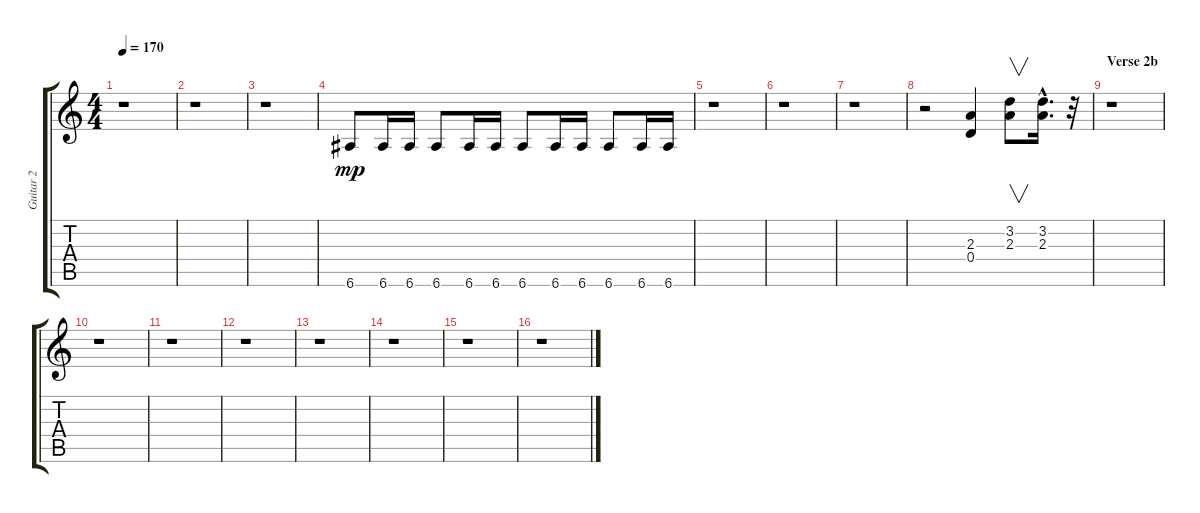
\track ("Guitar 2" "Guitar 2") {instrument distortionguitar}
\staff {score tabs}
\tuning (E4 B3 G3 D3 A2 E2) {hide}
\ts (4 4)
\tempo 170
\clef g2
\ks c
r.1{dy mp} |
r.1 |
r.1 |
6.6.8 6.6.16 6.6.16 6.6.8 6.6.16 6.6.16 6.6.8 6.6.16 6.6.16 6.6.8 6.6.16 6.6.16 |
r.1 |
r.1 |
r.1 |
r.2 (2.3 0.4).4 (3.2 2.3).8{v} (3.2{hac} 2.3{hac}).16{d} r.32 |
\section ("" "Verse 2b")
r.1 |
r.1 |
r.1 |
r.1 |
r.1 |
r.1 |
r.1 |
r.1
